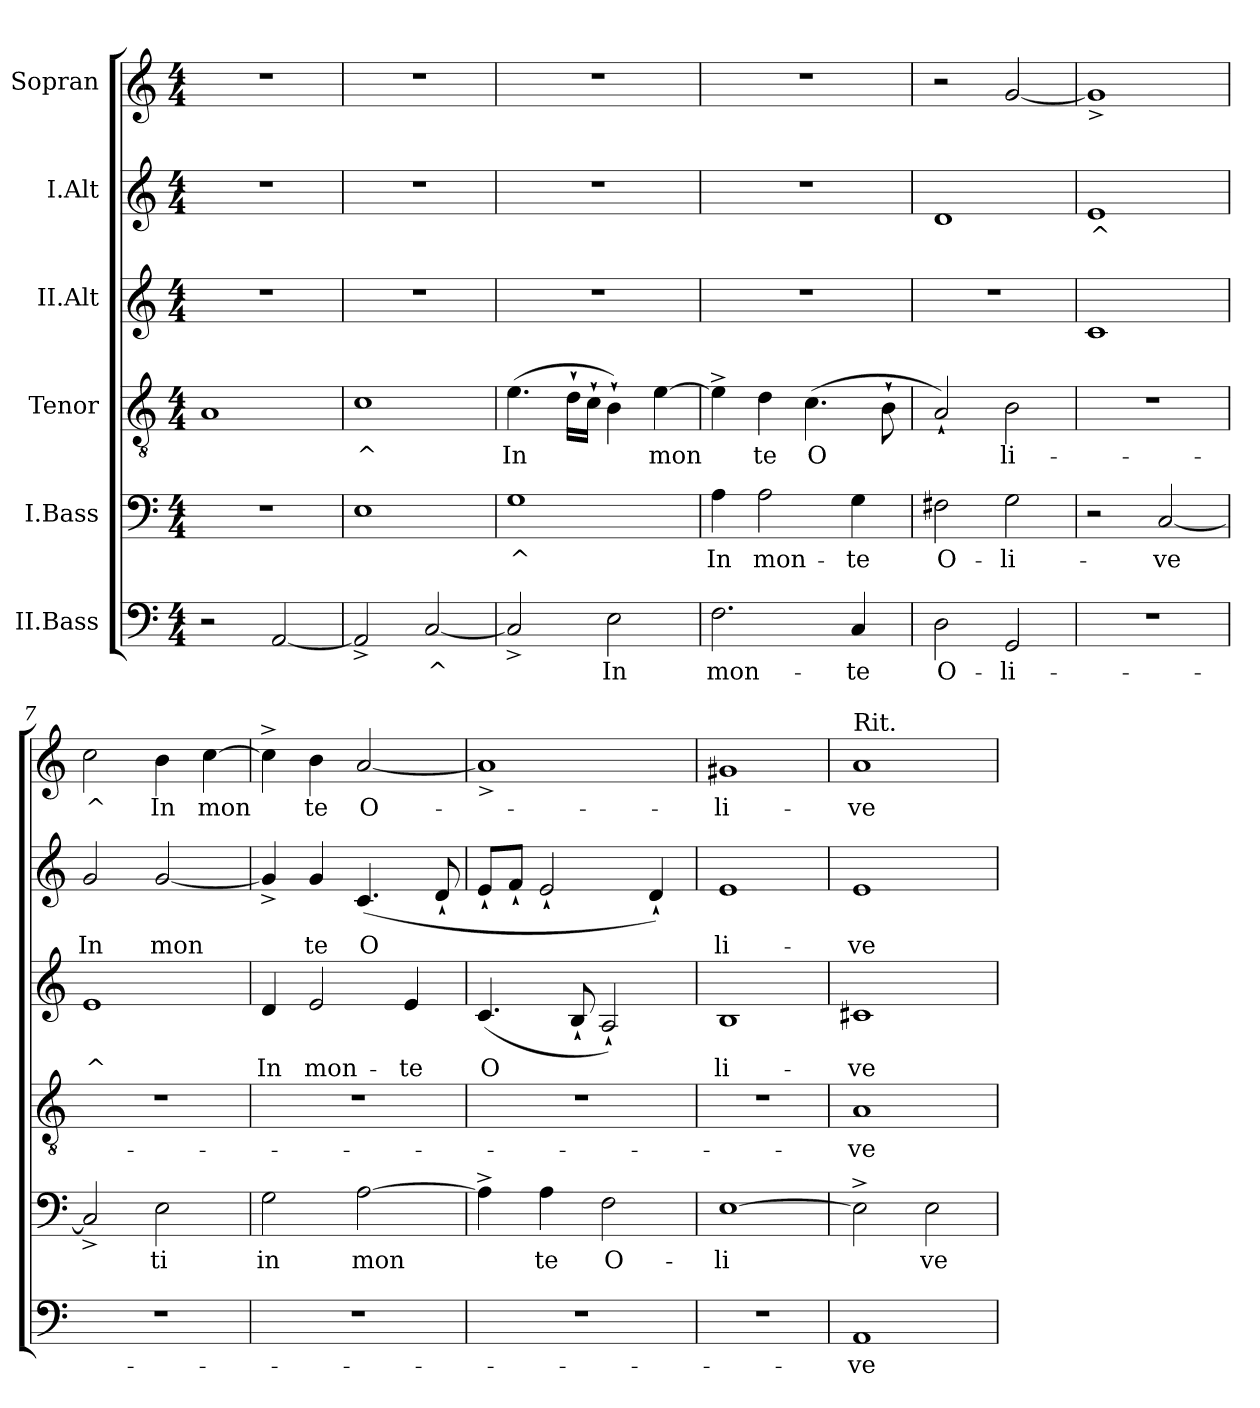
**kern	**text	**kern	**text	**kern	**text	**kern	**text	**kern	**text	**kern	**text
*part6	*part6	*part5	*part5	*part4	*part4	*part3	*part3	*part2	*part2	*part1	*part1
*staff6	*staff6	*staff5	*staff5	*staff4	*staff4	*staff3	*staff3	*staff2	*staff2	*staff1	*staff1
*I"II.Bass	*	*I"I.Bass	*	*I"Tenor	*	*I"II.Alt	*	*I"I.Alt	*	*I"Sopran	*
!!LO:PB:g=z
*stria5	*	*stria5	*	*stria5	*	*stria5	*	*stria5	*	*stria5	*
*clefF4	*	*clefF4	*	*clefGv2	*	*clefG2	*	*clefG2	*	*clefG2	*
*k[]	*	*k[]	*	*k[]	*	*k[]	*	*k[]	*	*k[]	*
*C:	*	*C:	*	*C:	*	*C:	*	*C:	*	*C:	*
*M4/4	*	*M4/4	*	*M4/4	*	*M4/4	*	*M4/4	*	*M4/4	*
=1	=1	=1	=1	=1	=1	=1	=1	=1	=1	=1	=1
2r	.	1r	.	1A	.	1r	.	1r	.	1r	.
[<2AA/	.	.	.	.	.	.	.	.	.	.	.
=2	=2	=2	=2	=2	=2	=2	=2	=2	=2	=2	=2
!	!LO:LY:b	!	!	!	!LO:LY:b	!	!	!	!	!	!
2AA^</]	.	1E	.	1c	^	1r	.	1r	.	1r	.
!	!LO:LY:b	!	!	!	!	!	!	!	!	!	!
[<2C/	^	.	.	.	.	.	.	.	.	.	.
=3	=3	=3	=3	=3	=3	=3	=3	=3	=3	=3	=3
!	!LO:LY:b	!	!LO:LY:b	!	!LO:LY:b	!	!	!	!	!	!
2C^</]	.	1G	^	(>4.e\	In	1r	.	1r	.	1r	.
!	!	!	!	!	!LO:LY:b	!	!	!	!	!	!
.	.	.	.	16d`>\L	.	.	.	.	.	.	.
!	!	!	!	!	!LO:LY:b	!	!	!	!	!	!
.	.	.	.	16c`>\J	.	.	.	.	.	.	.
!	!LO:LY:b	!	!	!	!LO:LY:b	!	!	!	!	!	!
2E\	In	.	.	4B`>\)	.	.	.	.	.	.	.
!	!	!	!	!	!LO:LY:b	!	!	!	!	!	!
.	.	.	.	[>4e\	mon-	.	.	.	.	.	.
=4	=4	=4	=4	=4	=4	=4	=4	=4	=4	=4	=4
!	!LO:LY:b	!	!LO:LY:b	!	!LO:LY:b	!	!	!	!	!	!
2.F\	mon-	4A\	In	4e^>\]	-	1r	.	1r	.	1r	.
!	!	!	!LO:LY:b	!	!LO:LY:b	!	!	!	!	!	!
.	.	2A\	mon-	4d\	te	.	.	.	.	.	.
!	!	!	!	!	!LO:LY:b	!	!	!	!	!	!
.	.	.	.	(>4.c\	O-	.	.	.	.	.	.
!	!LO:LY:b	!	!LO:LY:b	!	!	!	!	!	!	!	!
4C/	-te	4G\	-te	.	.	.	.	.	.	.	.
!	!	!	!	!	!LO:LY:b	!	!	!	!	!	!
.	.	.	.	8B`>\	--	.	.	.	.	.	.
=5	=5	=5	=5	=5	=5	=5	=5	=5	=5	=5	=5
!	!LO:LY:b	!	!LO:LY:b	!	!LO:LY:b	!	!	!	!	!	!
2D\	O-	2F#X\	O-	2A`</)	-	1r	.	1d	.	2r	.
!	!LO:LY:b	!	!LO:LY:b	!	!LO:LY:b	!	!	!	!	!	!
2GG/	-li-	2G\	-li-	2B\	li-	.	.	.	.	[<2g/	.
=6	=6	=6	=6	=6	=6	=6	=6	=6	=6	=6	=6
!	!	!	!	!	!	!	!	!	!LO:LY:b	!	!
1r	.	2r	.	1r	.	1c	.	1e	^	1g^<]	.
!	!	!	!LO:LY:b	!	!	!	!	!	!	!	!
.	.	[<2C/	-ve-	.	.	.	.	.	.	.	.
=7	=7	=7	=7	=7	=7	=7	=7	=7	=7	=7	=7
!	!	!	!LO:LY:b	!	!	!	!LO:LY:b	!	!LO:LY:b	!	!LO:LY:b
1r	.	2C^</]	-	1r	.	1e	^	2g/	In	2cc\	^
!	!	!	!LO:LY:b	!	!	!	!	!	!LO:LY:b	!	!LO:LY:b
.	.	2E\	ti	.	.	.	.	[<2g/	mon-	4b\	In
!	!	!	!	!	!	!	!	!	!	!	!LO:LY:b
.	.	.	.	.	.	.	.	.	.	[>4cc\	mon-
=8	=8	=8	=8	=8	=8	=8	=8	=8	=8	=8	=8
!	!	!	!LO:LY:b	!	!	!	!LO:LY:b	!	!LO:LY:b	!	!LO:LY:b
1r	.	2G\	in	1r	.	4d/	In	4g^</]	-	4cc^>\]	-
!	!	!	!	!	!	!	!LO:LY:b	!	!LO:LY:b	!	!LO:LY:b
.	.	.	.	.	.	2e/	mon-	4g/	te	4b\	te
!	!	!	!LO:LY:b	!	!	!	!	!	!LO:LY:b	!	!LO:LY:b
.	.	[>2A\	mon-	.	.	.	.	(>4.c/	O-	[<2a/	O-
!	!	!	!	!	!	!	!LO:LY:b	!	!	!	!
.	.	.	.	.	.	4e/	-te	.	.	.	.
!	!	!	!	!	!	!	!	!	!LO:LY:b	!	!
.	.	.	.	.	.	.	.	8d`</	--	.	.
!!LO:LB:g=z
=9	=9	=9	=9	=9	=9	=9	=9	=9	=9	=9	=9
!	!	!	!LO:LY:b	!	!	!	!LO:LY:b	!	!	!	!
1r	.	4A^>\]	-	1r	.	(>4.c/	O-	8e`</L	.	1a^<]	.
.	.	.	.	.	.	.	.	8f`</J	.	.	.
!	!	!	!LO:LY:b	!	!	!	!	!	!	!	!
.	.	4A\	te	.	.	.	.	2e`</	.	.	.
!	!	!	!	!	!	!	!LO:LY:b	!	!	!	!
.	.	.	.	.	.	8B`</	--	.	.	.	.
!	!	!	!LO:LY:b	!	!	!	!LO:LY:b	!	!	!	!
.	.	2F\	O-	.	.	2A`</)	--	.	.	.	.
.	.	.	.	.	.	.	.	4d`</)	.	.	.
=10	=10	=10	=10	=10	=10	=10	=10	=10	=10	=10	=10
!	!	!	!LO:LY:b	!	!	!	!LO:LY:b	!	!LO:LY:b	!	!LO:LY:b
1r	.	[>1E	-li-	1r	.	1B	-li-	1e	-li-	1g#X	-li-
=11	=11	=11	=11	=11	=11	=11	=11	=11	=11	=11	=11
!	!	!	!	!	!	!	!	!	!	!LO:TX:a:t=Rit.	!
!	!LO:LY:b	!	!LO:LY:b	!	!LO:LY:b	!	!LO:LY:b	!	!LO:LY:b	!	!LO:LY:b
1AA	-ve-	2E^>\]	-	1A	-ve-	1c#X	-ve-	1e	-ve-	1a	-ve-
!	!	!	!LO:LY:b	!	!	!	!	!	!	!	!
.	.	2E\	ve-	.	.	.	.	.	.	.	.
=	=	=	=	=	=	=	=	=	=	=	=
*-	*-	*-	*-	*-	*-	*-	*-	*-	*-	*-	*-
